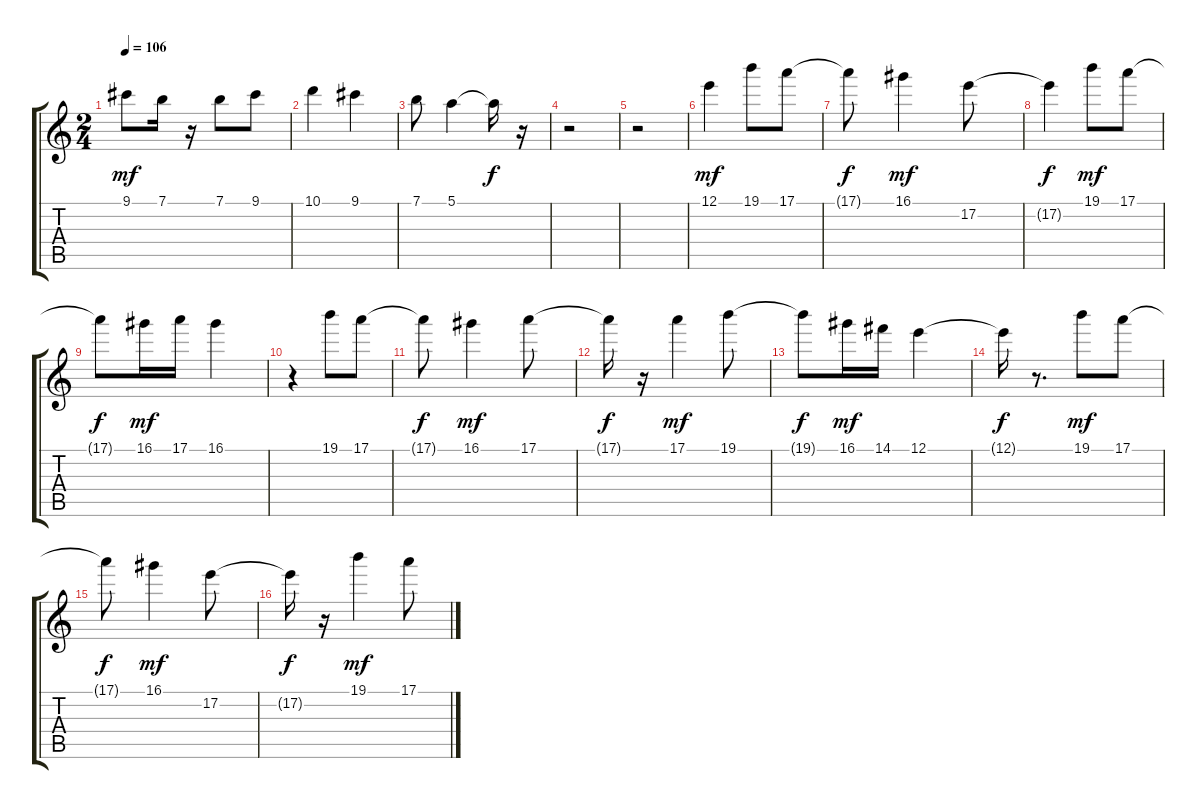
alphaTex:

\track "" {instrument electricguitarjazz}
\staff {score tabs}
\tuning (E4 B3 G3 D3 A2 E2) {hide}
\ts (2 4)
\tempo 106
\clef g2
\ks c
9.1.8{dy mf} 7.1.16 r.16 7.1.8 9.1.8 |
10.1.4 9.1.4 |
7.1.8 5.1.4 5.1{t}.16{dy f} r.16 |
r.2 |
r.2 |
12.1.4{dy mf} 19.1.8 17.1.8 |
17.1{t}.8{dy f} 16.1.4{dy mf} 17.2.8 |
17.2{t}.4{dy f} 19.1.8{dy mf} 17.1.8 |
17.1{t}.8{dy f} 16.1.16{dy mf} 17.1.16 16.1.4 |
r.4 19.1.8 17.1.8 |
17.1{t}.8{dy f} 16.1.4{dy mf} 17.1.8 |
17.1{t}.16{dy f} r.16 17.1.4{dy mf} 19.1.8 |
19.1{t}.8{dy f} 16.1.16{dy mf} 14.1.16 12.1.4 |
12.1{t}.16{dy f} r.8{d} 19.1.8{dy mf} 17.1.8 |
17.1{t}.8{dy f} 16.1.4{dy mf} 17.2.8 |
17.2{t}.16{dy f} r.16 19.1.4{dy mf} 17.1.8
